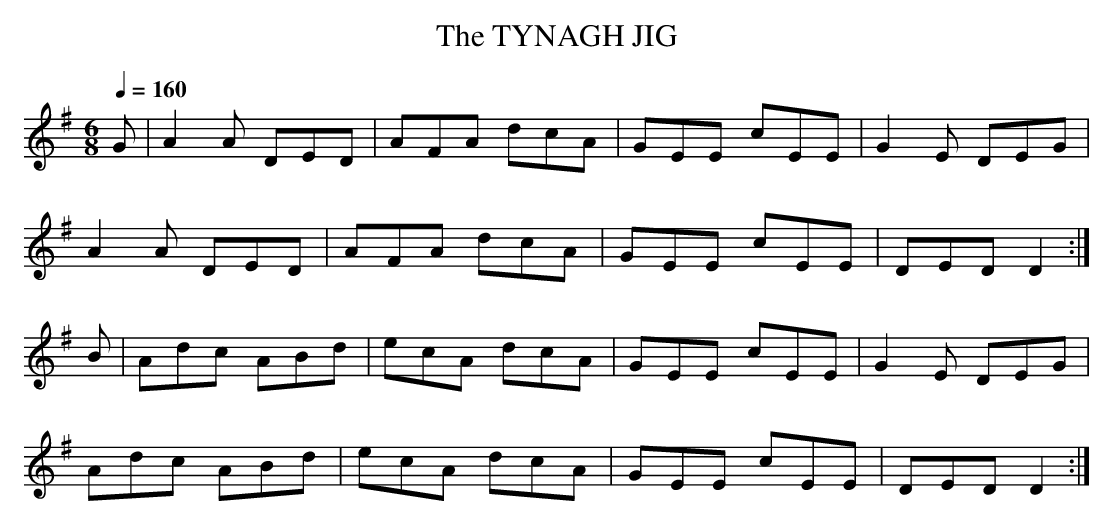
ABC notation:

X:1
T:TYNAGH JIG, The
Q:1/4=160
L:1/8
M:6/8
K:Dmix
G|A2A DED|AFA dcA|GEE cEE|G2E DEG|
A2A DED|AFA dcA|GEE cEE|DED D2:|
B|Adc ABd|ecA dcA|GEE cEE|G2E DEG|
Adc ABd|ecA dcA|GEE cEE|DED D2:|
